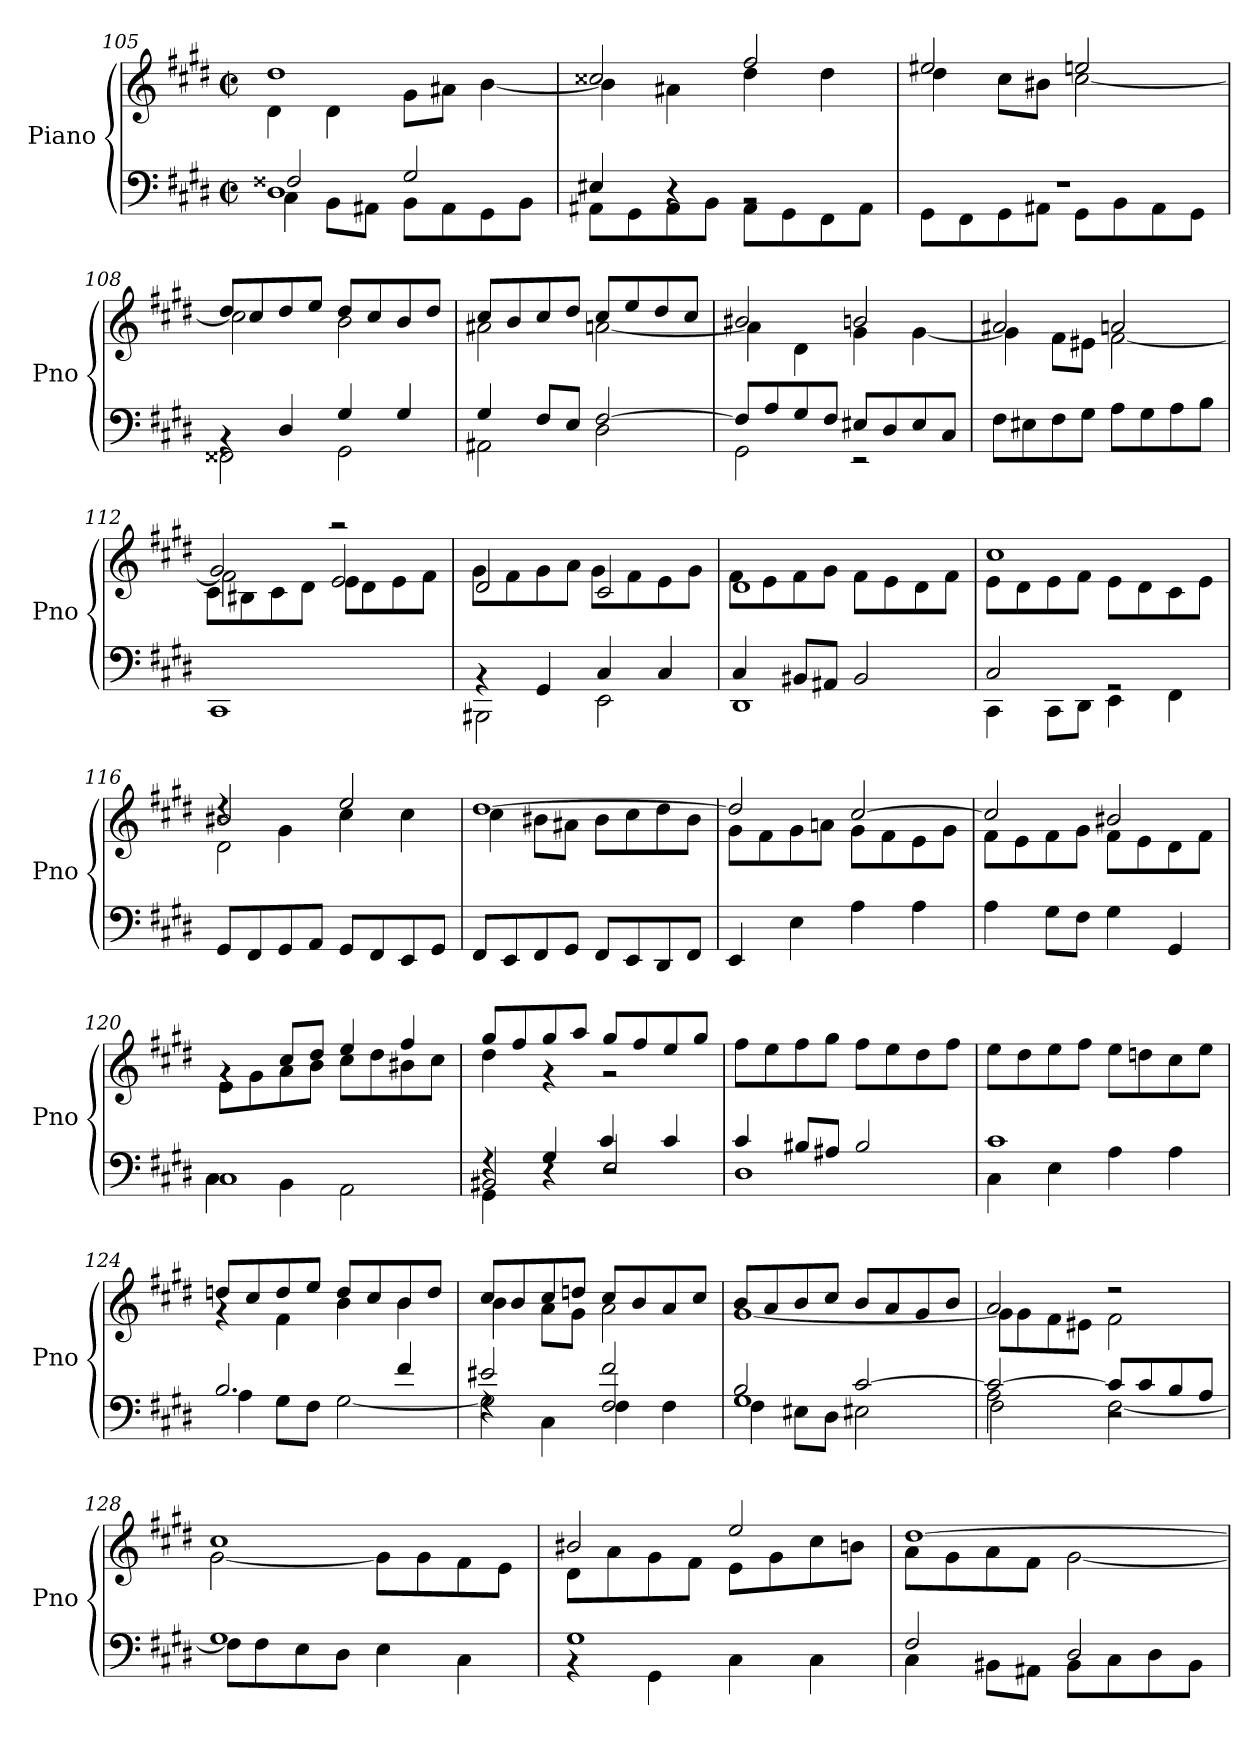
**kern	**kern
*part1	*part1
*staff2	*staff1
*I"Piano	*
*I'Pno	*
*clefF4	*clefG2
*k[f#c#g#d#]	*k[f#c#g#d#]
*M4/4	*M4/4
*met(c|)	*met(c|)
=105	=105
*^	*^
*	*^	*	*
1D#	4C#\	2F##X/	1dd#	4d#\
.	8BB\L	.	.	4d#\
.	8AA#X\J	.	.	.
.	8BB\L	2G#/	.	8g#\L
.	8AA#\	.	.	8a#X\J
.	8GG#\	.	.	[4b\
.	8BB\J	.	.	.
=106	=106	=106	=106	=106
1ryy	8AA#X\L	4E#X/	2cc##X/	4b\]
.	8GG#\	.	.	.
.	8AA#\	4r	.	4a#X\
.	8BB\J	.	.	.
.	8AA#\L	2rBB	2ff#/	4dd#\
.	8GG#\	.	.	.
.	8FF#\	.	.	4dd#\
.	8AA#\J	.	.	.
*	*v	*v	*	*
!!LO:LB:g=z	!!
=107	=107	=107	=107
1r	8GG#\L	2ee#X/	4dd#\
.	8FF#\	.	.
.	8GG#\	.	8cc#\L
.	8AA#X\J	.	8b#X\J
.	8GG#\L	2een/	[2cc#\
.	8BB\	.	.
.	8AA#\	.	.
.	8GG#\J	.	.
=108	=108	=108	=108
4rBB	2FF##X\	8dd#/L	2cc#\]
.	.	8cc#/	.
4D#/	.	8dd#/	.
.	.	8ee/J	.
4G#/	2GG#\	8dd#/L	2b\
.	.	8cc#/	.
4G#/	.	8b/	.
.	.	8dd#/J	.
=109	=109	=109	=109
4G#/	2AA#X\	8cc#/L	2a#X\
.	.	8b/	.
8F#/L	.	8cc#/	.
8E/J	.	8dd#/J	.
[2F#/	2D#\	8cc#/L	[2an\
.	.	8ee/	.
.	.	8dd#/	.
.	.	8cc#/J	.
=110	=110	=110	=110
8F#/L]	2GG#\	2b#X/	4a\]
8A/	.	.	.
8G#/	.	.	4d#\
8F#/J	.	.	.
8E#X/L	2r	2bn/	4g#\
8D#/	.	.	.
8E#/	.	.	[4g#\
8C#/J	.	.	.
*v	*v	*	*
!!LO:LB:g=z	!!
=111	=111	=111
8F#\L	2a#X/	4g#\]
8E#X\	.	.
8F#\	.	8f#\L
8G#\J	.	8e#X\J
8A\L	2an/	[2f#\
8G#\	.	.
8A\	.	.
8B\J	.	.
=112	=112	=112
*	*	*^
1CC#	2g#/	2f#\]	8c#\L
.	.	.	8B#X\
.	.	.	8c#\
.	.	.	8d#\J
.	2e/	2raa	8e\L
.	.	.	8d#\
.	.	.	8e\
.	.	.	8f#\J
*	*	*v	*v
=113	=113	=113
*^	*	*
4rBB	2BBB#X\	2d#/	8g#\L
.	.	.	8f#\
4GG#/	.	.	8g#\
.	.	.	8a\J
4C#/	2EE\	2c#/	8g#\L
.	.	.	8f#\
4C#/	.	.	8e\
.	.	.	8g#\J
=114	=114	=114	=114
4C#/	1DD#	1d#	8f#\L
.	.	.	8e\
8BB#X/L	.	.	8f#\
8AA#X/J	.	.	8g#\J
2BB#/	.	.	8f#\L
.	.	.	8e\
.	.	.	8d#\
.	.	.	8f#\J
!!LO:LB:g=z	!!
=115	=115	=115	=115
2C#/	4CC#\	1cc#	8e\L
.	.	.	8d#\
.	8CC#\L	.	8e\
.	8DD#\J	.	8f#\J
2rGG	4EE\	.	8e\L
.	.	.	8d#\
.	4FF#\	.	8c#\
.	.	.	8e\J
*v	*v	*	*
=116	=116	=116
*	*	*^
8GG#/L	2b#X/	2d#\	4rdd
8FF#/	.	.	.
8GG#/	.	.	4g#\
8AA/J	.	.	.
8GG#/L	2ee/	2ryy	4cc#\
8FF#/	.	.	.
8EE/	.	.	4cc#\
8GG#/J	.	.	.
*	*	*v	*v
=117	=117	=117
8FF#/L	[1dd#	4cc#\
8EE/	.	.
8FF#/	.	8b#X\L
8GG#/J	.	8a#X\J
8FF#/L	.	8b#\L
8EE/	.	8cc#\
8DD#/	.	8dd#\
8FF#/J	.	8b#\J
=118	=118	=118
4EE/	2dd#/]	8g#\L
.	.	8f#\
4E\	.	8g#\
.	.	8an\J
4A\	[2cc#/	8g#\L
.	.	8f#\
4A\	.	8e\
.	.	8g#\J
!!LO:PB:g=z	!!
=119	=119	=119
4A\	2cc#/]	8f#\L
.	.	8e\
8G#\L	.	8f#\
8F#\J	.	8g#\J
4G#\	2b#X/	8f#\L
.	.	8e\
4GG#/	.	8d#\
.	.	8f#\J
=120	=120	=120
*^	*	*
1C#	4C#\	4rg	8e\L
.	.	.	8g#\
.	4BB\	8cc#/L	8a\
.	.	8dd#/J	8b\J
.	2AA\	4ee/	8cc#\L
.	.	.	8dd#\
.	.	4ff#/	8b#X\
.	.	.	8cc#\J
=121	=121	=121	=121
*	*^	*	*
2BB#X/	4GG#\	4rF	8gg#/L	4dd#\
.	.	.	8ff#/	.
.	4r	4G#/	8gg#/	4r
.	.	.	8aa/J	.
2E/	2r	4c#/	8gg#/L	2r
.	.	.	8ff#/	.
.	.	4c#/	8ee/	.
.	.	.	8gg#/J	.
*	*v	*v	*	*
*	*	*v	*v
=122	=122	=122
4c#/	1D#	8ff#\L
.	.	8ee\
8B#X/L	.	8ff#\
8A#X/J	.	8gg#\J
2B#/	.	8ff#\L
.	.	8ee\
.	.	8dd#\
.	.	8ff#\J
!!LO:LB:g=z
=123	=123	=123
1c#	4C#\	8ee\L
.	.	8dd#\
.	4E\	8ee\
.	.	8ff#\J
.	4A\	8ee\L
.	.	8ddn\
.	4A\	8cc#\
.	.	8ee\J
=124	=124	=124
*	*	*^
2.B/	4A\	8ddn/L	4rg
.	.	8cc#/	.
.	8G#\L	8dd/	4f#\
.	8F#\J	8ee/J	.
.	[2G#\	8dd/L	4b\
.	.	8cc#/	.
4f#/	.	8b/	4b\
.	.	8dd/J	.
=125	=125	=125	=125
*	*^	*	*
2e#X/	2G#\]	4rF	8cc#/L	4b\
.	.	.	8b/	.
.	.	4C#\	8cc#/	8a\L
.	.	.	8ddn/J	8g#\J
2f#/	2F#/	4F#\	8cc#/L	2a\
.	.	.	8b/	.
.	.	4F#\	8a/	.
.	.	.	8cc#/J	.
=126	=126	=126	=126	=126
2B/	1G#	4F#\	8b/L	[1g#
.	.	.	8a/	.
.	.	8E#X\L	8b/	.
.	.	8D#\J	8cc#/J	.
[2c#/	.	2E#X\	8b/L	.
.	.	.	8a/	.
.	.	.	8g#/	.
.	.	.	8b/J	.
!!LO:LB:g=z	!!
=127	=127	=127	=127	=127
2c#/_	2A\	2F#\	2a/	8g#\L]
.	.	.	.	8g#\
.	.	.	.	8f#\
.	.	.	.	8e#X\J
8c#/L]	[2F#\	2r	2r	2f#\
8c#/	.	.	.	.
8B/	.	.	.	.
8A/J	.	.	.	.
*	*v	*v	*	*
=128	=128	=128	=128
1G#	8F#\L]	1cc#	[2g#\
.	8F#\	.	.
.	8E\	.	.
.	8D#\J	.	.
.	4E\	.	8g#\L]
.	.	.	8g#\
.	4C#\	.	8f#\
.	.	.	8e\J
=129	=129	=129	=129
1G#	4rBB	2b#X/	8d#\L
.	.	.	8a\
.	4GG#\	.	8g#\
.	.	.	8f#\J
.	4C#\	2ee/	8e\L
.	.	.	8g#\
.	4C#\	.	8cc#\
.	.	.	8bn\J
=130	=130	=130	=130
2F#/	4C#\	[1dd#	8a\L
.	.	.	8g#\
.	8BB#X\L	.	8a\
.	8AA#X\J	.	8f#\J
2D#/	8BB#\L	.	[2g#\
.	8C#\	.	.
.	8D#\	.	.
.	8BB#\J	.	.
*v	*v	*	*
*	*v	*v
=	=
*-	*-
